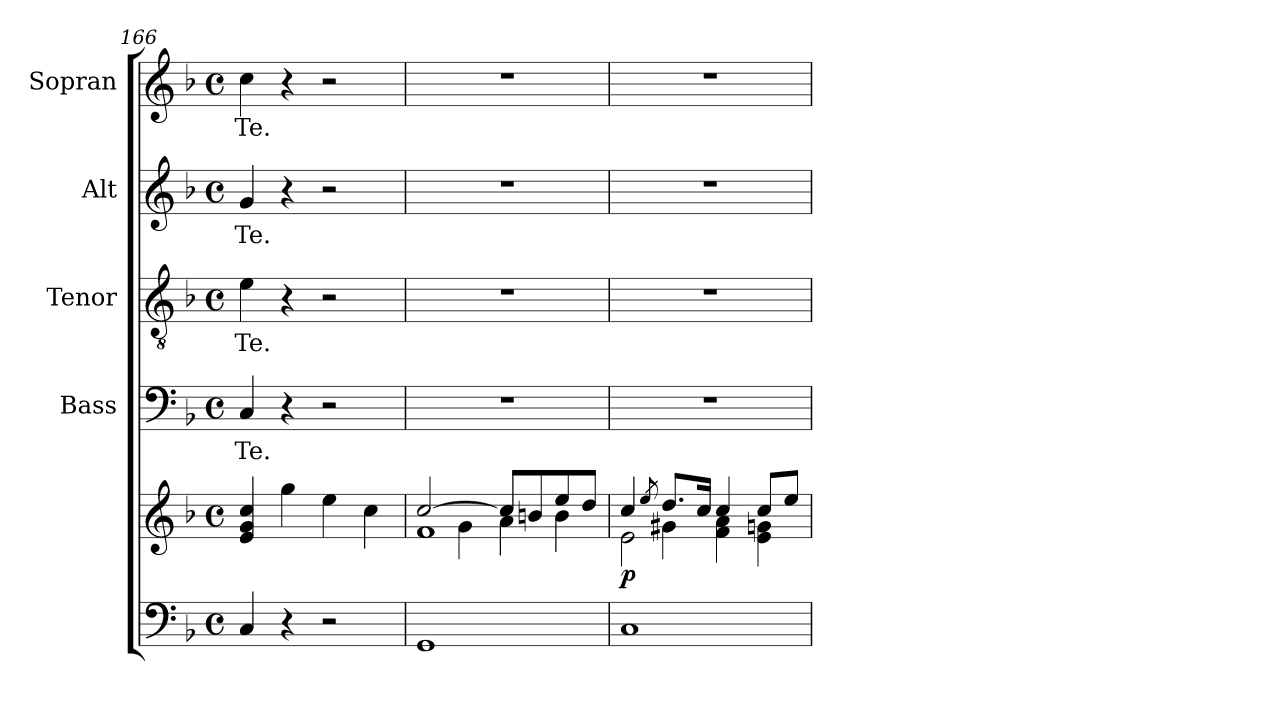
**kern	**kern	**dynam	**kern	**text	**kern	**text	**kern	**text	**kern	**text
*part5	*part5	*part5	*part4	*part4	*part3	*part3	*part2	*part2	*part1	*part1
*staff6	*staff5	*staff5/6	*staff4	*staff4	*staff3	*staff3	*staff2	*staff2	*staff1	*staff1
*	*	*	*I"Bass	*	*I"Tenor	*	*I"Alt	*	*I"Sopran	*
*	*	*	*I'B.	*	*I'T.	*	*I'A.	*	*I'S.	*
*clefF4	*clefG2	*	*clefF4	*	*clefGv2	*	*clefG2	*	*clefG2	*
*k[b-]	*k[b-]	*	*k[b-]	*	*k[b-]	*	*k[b-]	*	*k[b-]	*
*F:	*F:	*	*F:	*	*F:	*	*F:	*	*F:	*
*M4/4	*M4/4	*	*M4/4	*	*M4/4	*	*M4/4	*	*M4/4	*
*met(c)	*met(c)	*	*met(c)	*	*met(c)	*	*met(c)	*	*met(c)	*
=166	=166	=166	=166	=166	=166	=166	=166	=166	=166	=166
!	!	!	!	!LO:LY:b	!	!LO:LY:b	!	!LO:LY:b	!	!LO:LY:b
4C/	4e/ 4g/ 4cc/	.	4C/	Te.	4e\	Te.	4g/	Te.	4cc\	Te.
4r	4gg\	.	4r	.	4r	.	4r	.	4r	.
2r	4ee\	.	2r	.	2r	.	2r	.	2r	.
.	4cc\	.	.	.	.	.	.	.	.	.
=167	=167	=167	=167	=167	=167	=167	=167	=167	=167	=167
*	*^	*	*	*	*	*	*	*	*	*
*	*	*^	*	*	*	*	*	*	*	*	*
1GG	[>2cc/	1f	4ryy	.	1r	.	1r	.	1r	.	1r	.
.	.	.	4g\	.	.	.	.	.	.	.	.	.
.	8cc/L]	.	4a\	.	.	.	.	.	.	.	.	.
.	8bn/	.	.	.	.	.	.	.	.	.	.	.
.	8ee/	.	4b\	.	.	.	.	.	.	.	.	.
.	8dd/J	.	.	.	.	.	.	.	.	.	.	.
=168	=168	=168	=168	=168	=168	=168	=168	=168	=168	=168	=168	=168
!	!	!	!	!LO:DY:b	!	!	!	!	!	!	!	!
1C	4cc/	2e\	4ryy	p	1r	.	1r	.	1r	.	1r	.
.	8qee/	.	.	.	.	.	.	.	.	.	.	.
.	8.dd/L	.	4g#X\	.	.	.	.	.	.	.	.	.
.	16cc/Jk	.	.	.	.	.	.	.	.	.	.	.
.	4cc/	4f\ 4a\	2ryy	.	.	.	.	.	.	.	.	.
.	8cc/L	4e\ 4gn\	.	.	.	.	.	.	.	.	.	.
.	8ee/J	.	.	.	.	.	.	.	.	.	.	.
*	*v	*v	*v	*	*	*	*	*	*	*	*	*
=	=	=	=	=	=	=	=	=	=	=
*-	*-	*-	*-	*-	*-	*-	*-	*-	*-	*-
